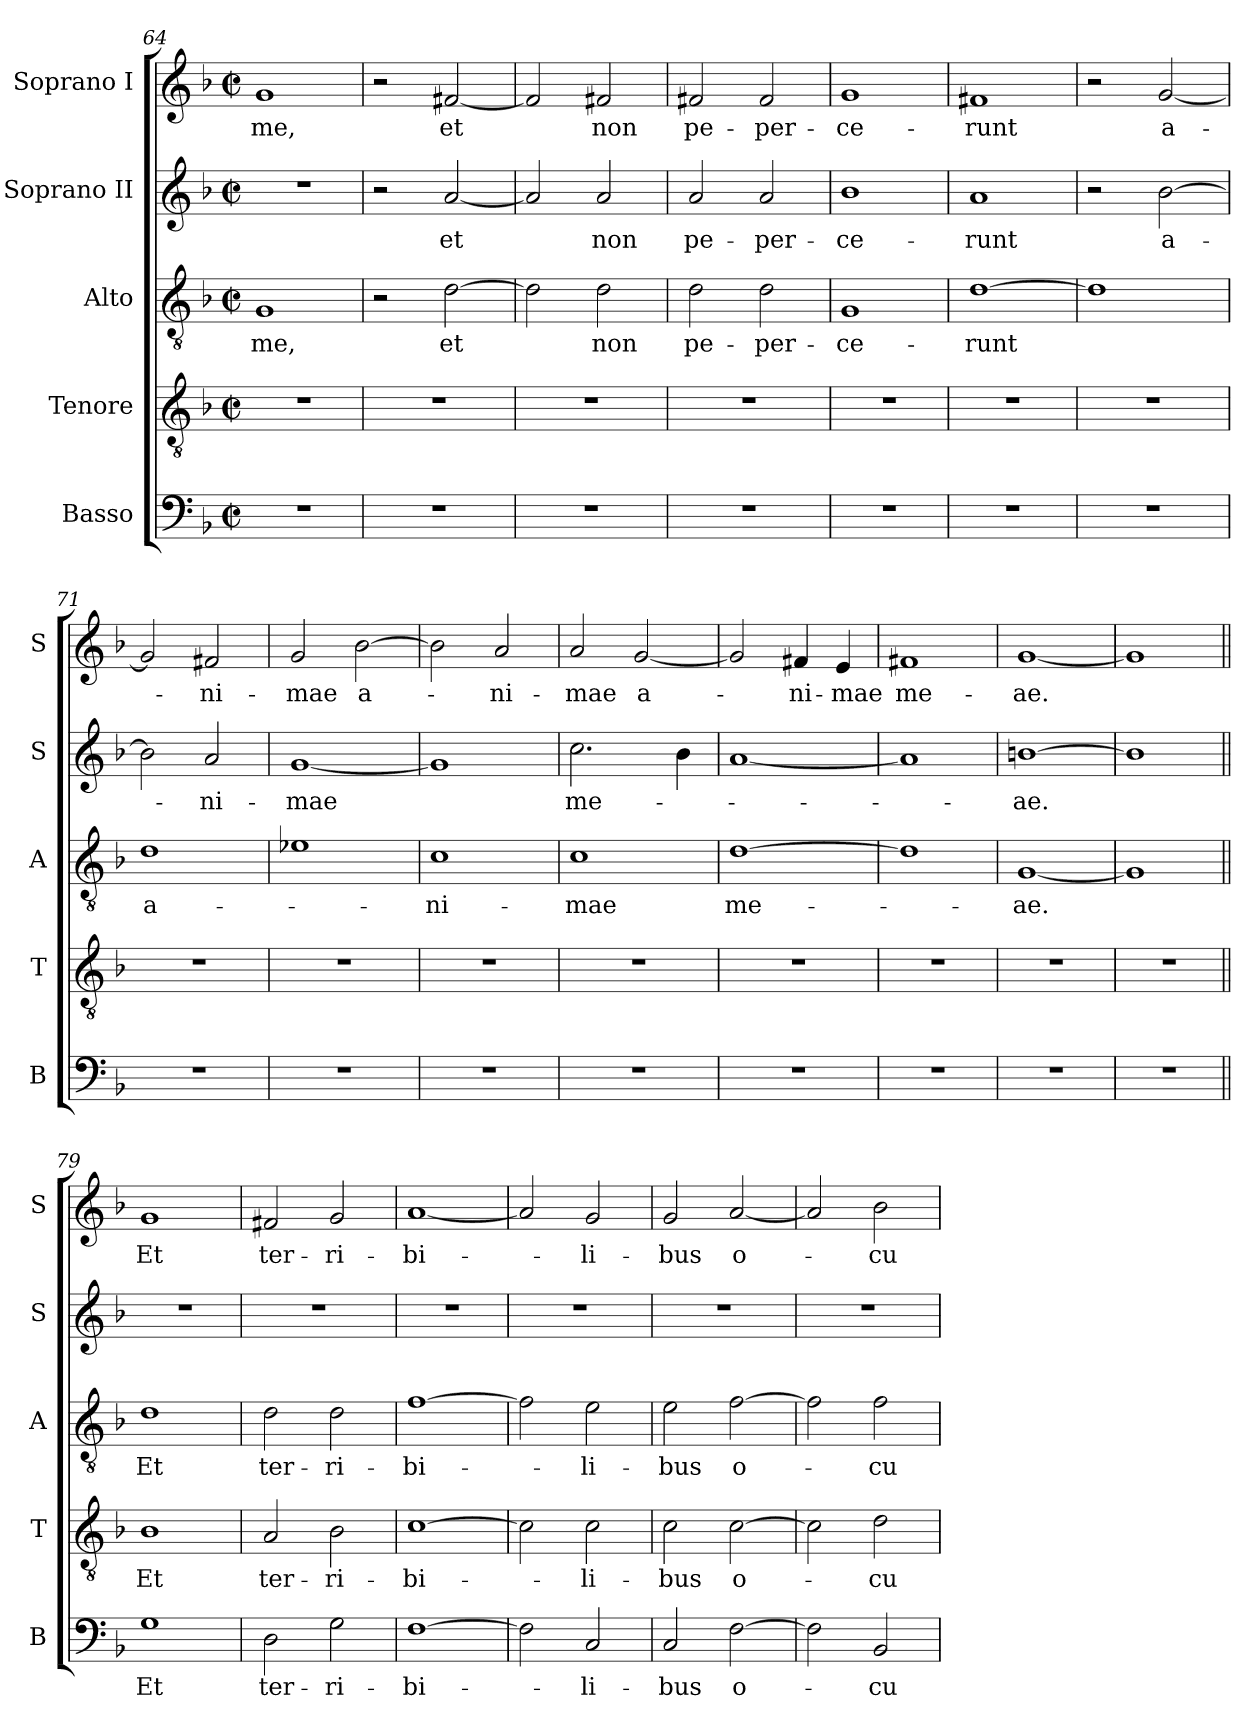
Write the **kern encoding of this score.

**kern	**text	**kern	**text	**kern	**text	**kern	**text	**kern	**text
*part5	*part5	*part4	*part4	*part3	*part3	*part2	*part2	*part1	*part1
*staff5	*staff5	*staff4	*staff4	*staff3	*staff3	*staff2	*staff2	*staff1	*staff1
*I"Basso	*	*I"Tenore	*	*I"Alto	*	*I"Soprano II	*	*I"Soprano I	*
*I'B	*	*I'T	*	*I'A	*	*I'S	*	*I'S	*
*clefF4	*	*clefGv2	*	*clefGv2	*	*clefG2	*	*clefG2	*
*k[b-]	*	*k[b-]	*	*k[b-]	*	*k[b-]	*	*k[b-]	*
*M2/2	*	*M2/2	*	*M2/2	*	*M2/2	*	*M2/2	*
*met(c|)	*	*met(c|)	*	*met(c|)	*	*met(c|)	*	*met(c|)	*
=64	=64	=64	=64	=64	=64	=64	=64	=64	=64
1r	.	1r	.	1G	me,	1r	.	1g	me,
=65	=65	=65	=65	=65	=65	=65	=65	=65	=65
1r	.	1r	.	2r	.	2r	.	2r	.
.	.	.	.	[2d\	et	[2a/	et	[2f#X/	et
=66	=66	=66	=66	=66	=66	=66	=66	=66	=66
1r	.	1r	.	2d\]	.	2a/]	.	2f#/]	.
.	.	.	.	2d\	non	2a/	non	2f#X/	non
=67	=67	=67	=67	=67	=67	=67	=67	=67	=67
1r	.	1r	.	2d\	pe-	2a/	pe-	2f#X/	pe-
.	.	.	.	2d\	-per-	2a/	-per-	2f#/	-per-
=68	=68	=68	=68	=68	=68	=68	=68	=68	=68
1r	.	1r	.	1G	-ce-	1b-	-ce-	1g	-ce-
=69	=69	=69	=69	=69	=69	=69	=69	=69	=69
1r	.	1r	.	[1d	-runt	1a	-runt	1f#X	-runt
=70	=70	=70	=70	=70	=70	=70	=70	=70	=70
1r	.	1r	.	1d]	.	2r	.	2r	.
.	.	.	.	.	.	[2b-\	a-	[2g/	a-
=71	=71	=71	=71	=71	=71	=71	=71	=71	=71
1r	.	1r	.	1d	a-	2b-\]	.	2g/]	.
.	.	.	.	.	.	2a/	-ni-	2f#X/	-ni-
=72	=72	=72	=72	=72	=72	=72	=72	=72	=72
1r	.	1r	.	1e-X	.	[1g	-mae	2g/	-mae
.	.	.	.	.	.	.	.	[2b-\	a-
=73	=73	=73	=73	=73	=73	=73	=73	=73	=73
1r	.	1r	.	1c	-ni-	1g]	.	2b-\]	.
.	.	.	.	.	.	.	.	2a/	-ni-
=74	=74	=74	=74	=74	=74	=74	=74	=74	=74
1r	.	1r	.	1c	-mae	2.cc\	me-	2a/	-mae
.	.	.	.	.	.	.	.	[2g/	a-
.	.	.	.	.	.	4b-\	.	.	.
=75	=75	=75	=75	=75	=75	=75	=75	=75	=75
1r	.	1r	.	[1d	me-	[1a	.	2g/]	.
.	.	.	.	.	.	.	.	4f#X/	-ni-
.	.	.	.	.	.	.	.	4e/	-mae
=76	=76	=76	=76	=76	=76	=76	=76	=76	=76
1r	.	1r	.	1d]	.	1a]	.	1f#X	me-
=77	=77	=77	=77	=77	=77	=77	=77	=77	=77
1r	.	1r	.	[1G	-ae.	[1bn	-ae.	[1g	-ae.
=78	=78	=78	=78	=78	=78	=78	=78	=78	=78
1r	.	1r	.	1G]	.	1b]	.	1g]	.
=79||	=79||	=79||	=79||	=79||	=79||	=79||	=79||	=79||	=79||
1G	Et	1B-	Et	1d	Et	1r	.	1g	Et
=80	=80	=80	=80	=80	=80	=80	=80	=80	=80
2D\	ter-	2A/	ter-	2d\	ter-	1r	.	2f#X/	ter-
2G\	-ri-	2B-\	-ri-	2d\	-ri-	.	.	2g/	-ri-
=81	=81	=81	=81	=81	=81	=81	=81	=81	=81
[1F	-bi-	[1c	-bi-	[1f	-bi-	1r	.	[1a	-bi-
=82	=82	=82	=82	=82	=82	=82	=82	=82	=82
2F\]	.	2c\]	.	2f\]	.	1r	.	2a/]	.
2C/	-li-	2c\	-li-	2e\	-li-	.	.	2g/	-li-
=83	=83	=83	=83	=83	=83	=83	=83	=83	=83
2C/	-bus	2c\	-bus	2e\	-bus	1r	.	2g/	-bus
[2F\	o-	[2c\	o-	[2f\	o-	.	.	[2a/	o-
=84	=84	=84	=84	=84	=84	=84	=84	=84	=84
2F\]	.	2c\]	.	2f\]	.	1r	.	2a/]	.
2BB-/	-cu-	2d\	-cu-	2f\	-cu-	.	.	2b-\	-cu-
=	=	=	=	=	=	=	=	=	=
*-	*-	*-	*-	*-	*-	*-	*-	*-	*-
